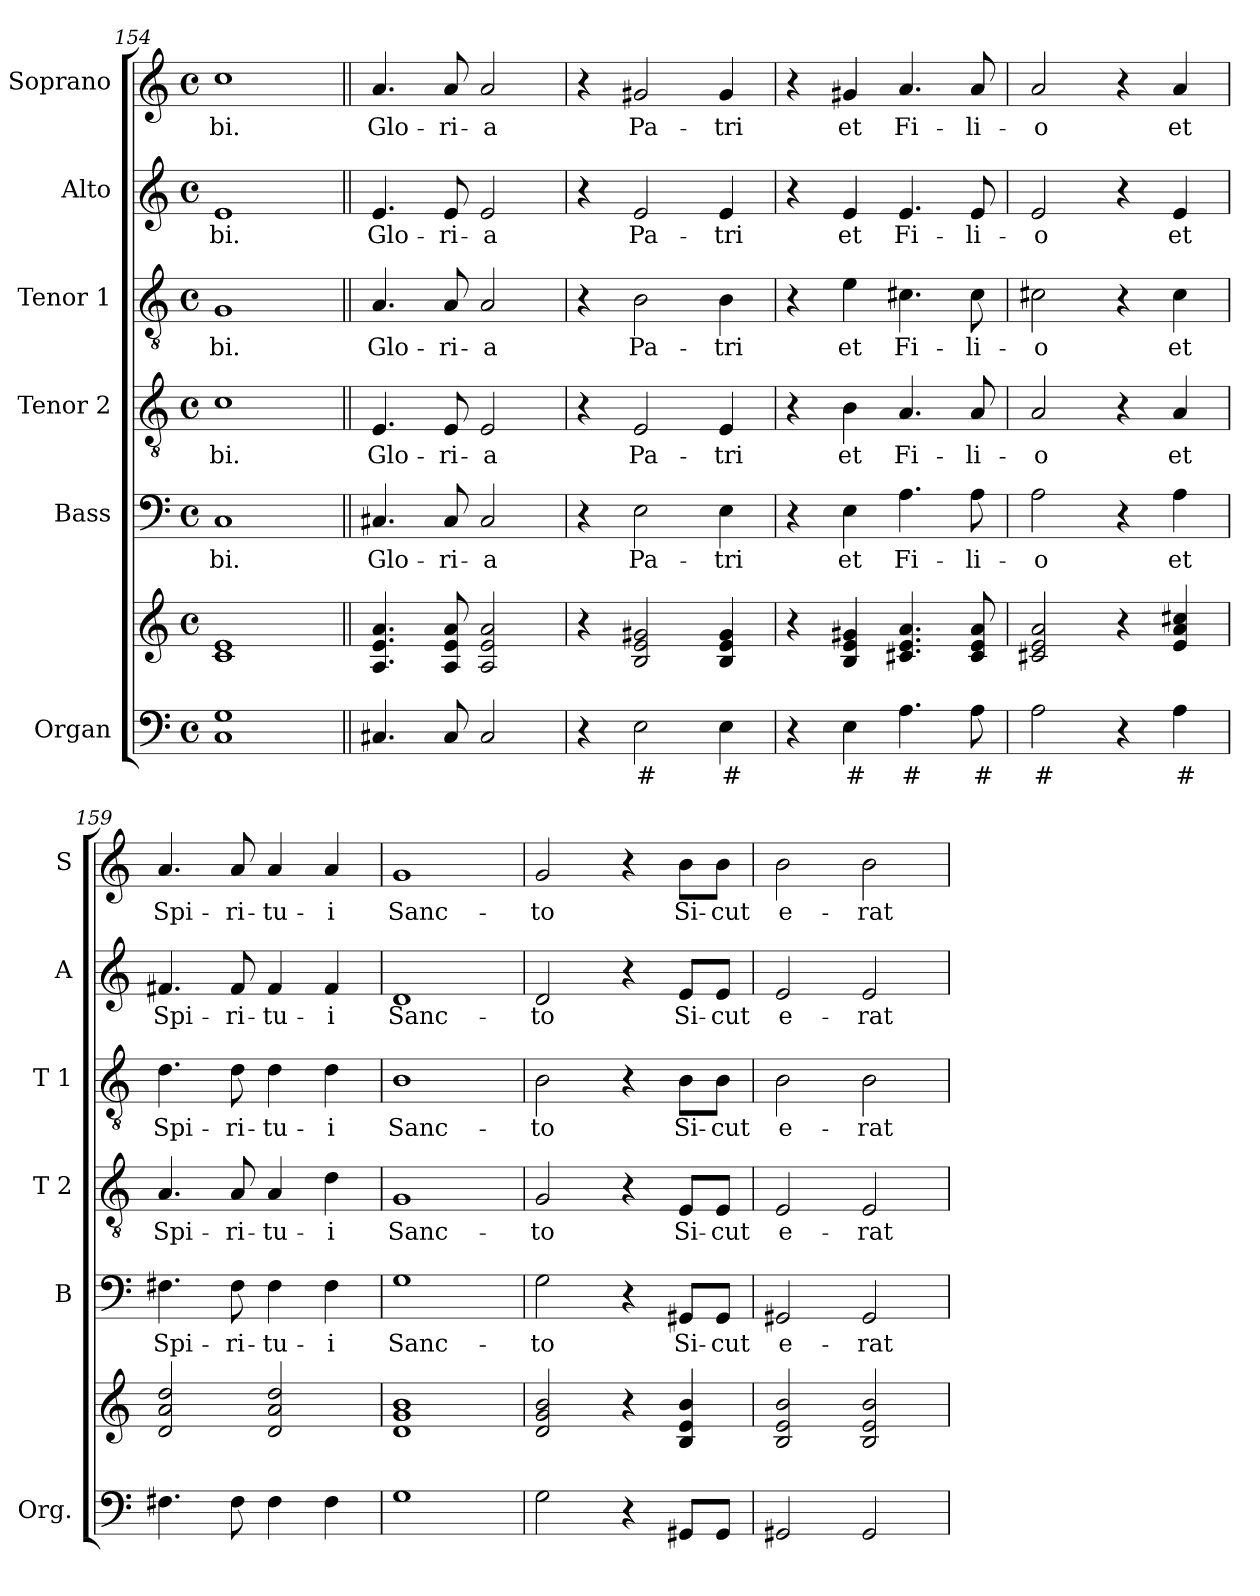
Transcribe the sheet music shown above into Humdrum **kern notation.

**kern	**text	**kern	**kern	**text	**kern	**text	**kern	**text	**kern	**text	**kern	**text
*part6	*part6	*part6	*part5	*part5	*part4	*part4	*part3	*part3	*part2	*part2	*part1	*part1
*staff7	*staff7	*staff6	*staff5	*staff5	*staff4	*staff4	*staff3	*staff3	*staff2	*staff2	*staff1	*staff1
*I"Organ	*	*	*I"Bass	*	*I"Tenor 2	*	*I"Tenor 1	*	*I"Alto	*	*I"Soprano	*
*I'Org.	*	*	*I'B	*	*I'T 2	*	*I'T 1	*	*I'A	*	*I'S	*
*clefF4	*	*clefG2	*clefF4	*	*clefGv2	*	*clefGv2	*	*clefG2	*	*clefG2	*
*k[]	*	*k[]	*k[]	*	*k[]	*	*k[]	*	*k[]	*	*k[]	*
*M4/4	*	*M4/4	*M4/4	*	*M4/4	*	*M4/4	*	*M4/4	*	*M4/4	*
*met(c)	*	*met(c)	*met(c)	*	*met(c)	*	*met(c)	*	*met(c)	*	*met(c)	*
=154	=154	=154	=154	=154	=154	=154	=154	=154	=154	=154	=154	=154
!	!	!	!	!LO:LY:b	!	!LO:LY:b	!	!LO:LY:b	!	!LO:LY:b	!	!LO:LY:b
1C 1G	.	1c! 1e!	1C	-bi.	1c	-bi.	1G	-bi.	1e	-bi.	1cc	-bi.
=155||	=155||	=155||	=155||	=155||	=155||	=155||	=155||	=155||	=155||	=155||	=155||	=155||
!	!	!	!	!LO:LY:b	!	!LO:LY:b	!	!LO:LY:b	!	!LO:LY:b	!	!LO:LY:b
4.C#X/	.	4.A!/ 4.e!/ 4.a!/	4.C#X/	Glo-	4.E/	Glo-	4.A/	Glo-	4.e/	Glo-	4.a/	Glo-
!	!	!	!	!LO:LY:b	!	!LO:LY:b	!	!LO:LY:b	!	!LO:LY:b	!	!LO:LY:b
8C#/	.	8A!/ 8e!/ 8a!/	8C#/	-ri-	8E/	-ri-	8A/	-ri-	8e/	-ri-	8a/	-ri-
!	!	!	!	!LO:LY:b	!	!LO:LY:b	!	!LO:LY:b	!	!LO:LY:b	!	!LO:LY:b
2C#/	.	2A!/ 2e!/ 2a!/	2C#/	-a	2E/	-a	2A/	-a	2e/	-a	2a/	-a
=156	=156	=156	=156	=156	=156	=156	=156	=156	=156	=156	=156	=156
4r	.	4r	4r	.	4r	.	4r	.	4r	.	4r	.
!	!LO:LY:b	!	!	!LO:LY:b	!	!LO:LY:b	!	!LO:LY:b	!	!LO:LY:b	!	!LO:LY:b
2E\	#	2B!/ 2e!/ 2g#X!/	2E\	Pa-	2E/	Pa-	2B\	Pa-	2e/	Pa-	2g#X/	Pa-
!	!LO:LY:b	!	!	!LO:LY:b	!	!LO:LY:b	!	!LO:LY:b	!	!LO:LY:b	!	!LO:LY:b
4E\	#	4B!/ 4e!/ 4g#!/	4E\	-tri	4E/	-tri	4B\	-tri	4e/	-tri	4g#/	-tri
=157	=157	=157	=157	=157	=157	=157	=157	=157	=157	=157	=157	=157
4r	.	4r	4r	.	4r	.	4r	.	4r	.	4r	.
!	!LO:LY:b	!	!	!LO:LY:b	!	!LO:LY:b	!	!LO:LY:b	!	!LO:LY:b	!	!LO:LY:b
4E\	#	4B!/ 4e!/ 4g#X!/	4E\	et	4B\	et	4e\	et	4e/	et	4g#X/	et
!	!LO:LY:b	!	!	!LO:LY:b	!	!LO:LY:b	!	!LO:LY:b	!	!LO:LY:b	!	!LO:LY:b
4.A\	#	4.c#X!/ 4.e!/ 4.a!/	4.A\	Fi-	4.A/	Fi-	4.c#X\	Fi-	4.e/	Fi-	4.a/	Fi-
!	!LO:LY:b	!	!	!LO:LY:b	!	!LO:LY:b	!	!LO:LY:b	!	!LO:LY:b	!	!LO:LY:b
8A\	#	8c#!/ 8e!/ 8a!/	8A\	-li-	8A/	-li-	8c#\	-li-	8e/	-li-	8a/	-li-
!!LO:PB:g=z
=158	=158	=158	=158	=158	=158	=158	=158	=158	=158	=158	=158	=158
!	!LO:LY:b	!	!	!LO:LY:b	!	!LO:LY:b	!	!LO:LY:b	!	!LO:LY:b	!	!LO:LY:b
2A\	#	2c#X!/ 2e!/ 2a!/	2A\	-o	2A/	-o	2c#X\	-o	2e/	-o	2a/	-o
4r	.	4r	4r	.	4r	.	4r	.	4r	.	4r	.
!	!LO:LY:b	!	!	!LO:LY:b	!	!LO:LY:b	!	!LO:LY:b	!	!LO:LY:b	!	!LO:LY:b
4A\	#	4e!/ 4a!/ 4cc#X!/	4A\	et	4A/	et	4c#\	et	4e/	et	4a/	et
=159	=159	=159	=159	=159	=159	=159	=159	=159	=159	=159	=159	=159
!	!	!	!	!LO:LY:b	!	!LO:LY:b	!	!LO:LY:b	!	!LO:LY:b	!	!LO:LY:b
4.F#X\	.	2d!/ 2a!/ 2dd!/	4.F#X\	Spi-	4.A/	Spi-	4.d\	Spi-	4.f#X/	Spi-	4.a/	Spi-
!	!	!	!	!LO:LY:b	!	!LO:LY:b	!	!LO:LY:b	!	!LO:LY:b	!	!LO:LY:b
8F#\	.	.	8F#\	-ri-	8A/	-ri-	8d\	-ri-	8f#/	-ri-	8a/	-ri-
!	!	!	!	!LO:LY:b	!	!LO:LY:b	!	!LO:LY:b	!	!LO:LY:b	!	!LO:LY:b
4F#\	.	2d!/ 2a!/ 2dd!/	4F#\	-tu-	4A/	-tu-	4d\	-tu-	4f#/	-tu-	4a/	-tu-
!	!	!	!	!LO:LY:b	!	!LO:LY:b	!	!LO:LY:b	!	!LO:LY:b	!	!LO:LY:b
4F#\	.	.	4F#\	-i	4d\	-i	4d\	-i	4f#/	-i	4a/	-i
=160	=160	=160	=160	=160	=160	=160	=160	=160	=160	=160	=160	=160
!	!	!	!	!LO:LY:b	!	!LO:LY:b	!	!LO:LY:b	!	!LO:LY:b	!	!LO:LY:b
1G	.	1d! 1g! 1b!	1G	Sanc-	1G	Sanc-	1B	Sanc-	1d	Sanc-	1g	Sanc-
=161	=161	=161	=161	=161	=161	=161	=161	=161	=161	=161	=161	=161
!	!	!	!	!LO:LY:b	!	!LO:LY:b	!	!LO:LY:b	!	!LO:LY:b	!	!LO:LY:b
2G\	.	2d!/ 2g!/ 2b!/	2G\	-to	2G/	-to	2B\	-to	2d/	-to	2g/	-to
4r	.	4r	4r	.	4r	.	4r	.	4r	.	4r	.
!	!	!	!	!LO:LY:b	!	!LO:LY:b	!	!LO:LY:b	!	!LO:LY:b	!	!LO:LY:b
8GG#X/L	.	4B!/ 4e!/ 4b!/	8GG#X/L	Si-	8E/L	Si-	8B\L	Si-	8e/L	Si-	8b\L	Si-
!	!	!	!	!LO:LY:b	!	!LO:LY:b	!	!LO:LY:b	!	!LO:LY:b	!	!LO:LY:b
8GG#/J	.	.	8GG#/J	-cut	8E/J	-cut	8B\J	-cut	8e/J	-cut	8b\J	-cut
=162	=162	=162	=162	=162	=162	=162	=162	=162	=162	=162	=162	=162
!	!	!	!	!LO:LY:b	!	!LO:LY:b	!	!LO:LY:b	!	!LO:LY:b	!	!LO:LY:b
2GG#X/	.	2B!/ 2e!/ 2b!/	2GG#X/	e-	2E/	e-	2B\	e-	2e/	e-	2b\	e-
!	!	!	!	!LO:LY:b	!	!LO:LY:b	!	!LO:LY:b	!	!LO:LY:b	!	!LO:LY:b
2GG#/	.	2B!/ 2e!/ 2b!/	2GG#/	-rat	2E/	-rat	2B\	-rat	2e/	-rat	2b\	-rat
=	=	=	=	=	=	=	=	=	=	=	=	=
*-	*-	*-	*-	*-	*-	*-	*-	*-	*-	*-	*-	*-
